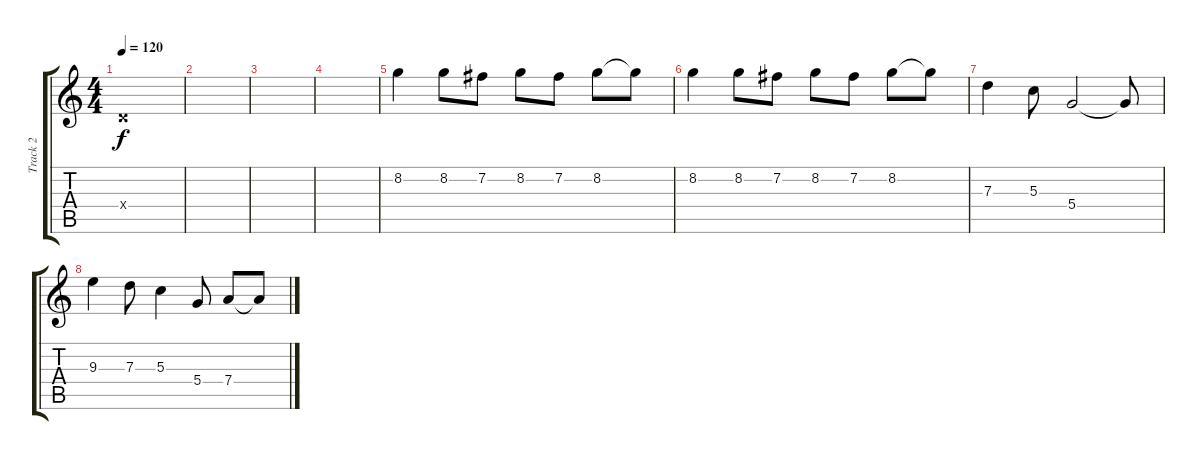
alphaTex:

\track ("Track 2" "Track 2") {instrument distortionguitar}
\staff {score tabs}
\tuning (E4 B3 G3 D3 A2 E2) {hide}
\ts (4 4)
\tempo 120
\clef g2
\ks c
0.4{x}.1{dy f volume 8} |
|
|
|
8.2.4 8.2.8 7.2.8 8.2.8 7.2.8 8.2.8 8.2{t}.8 |
8.2.4 8.2.8 7.2.8 8.2.8 7.2.8 8.2.8 8.2{t}.8 |
7.3.4 5.3.8 5.4.2 5.4{t}.8 |
9.3.4 7.3.8 5.3.4 5.4.8 7.4.8 7.4{t}.8
